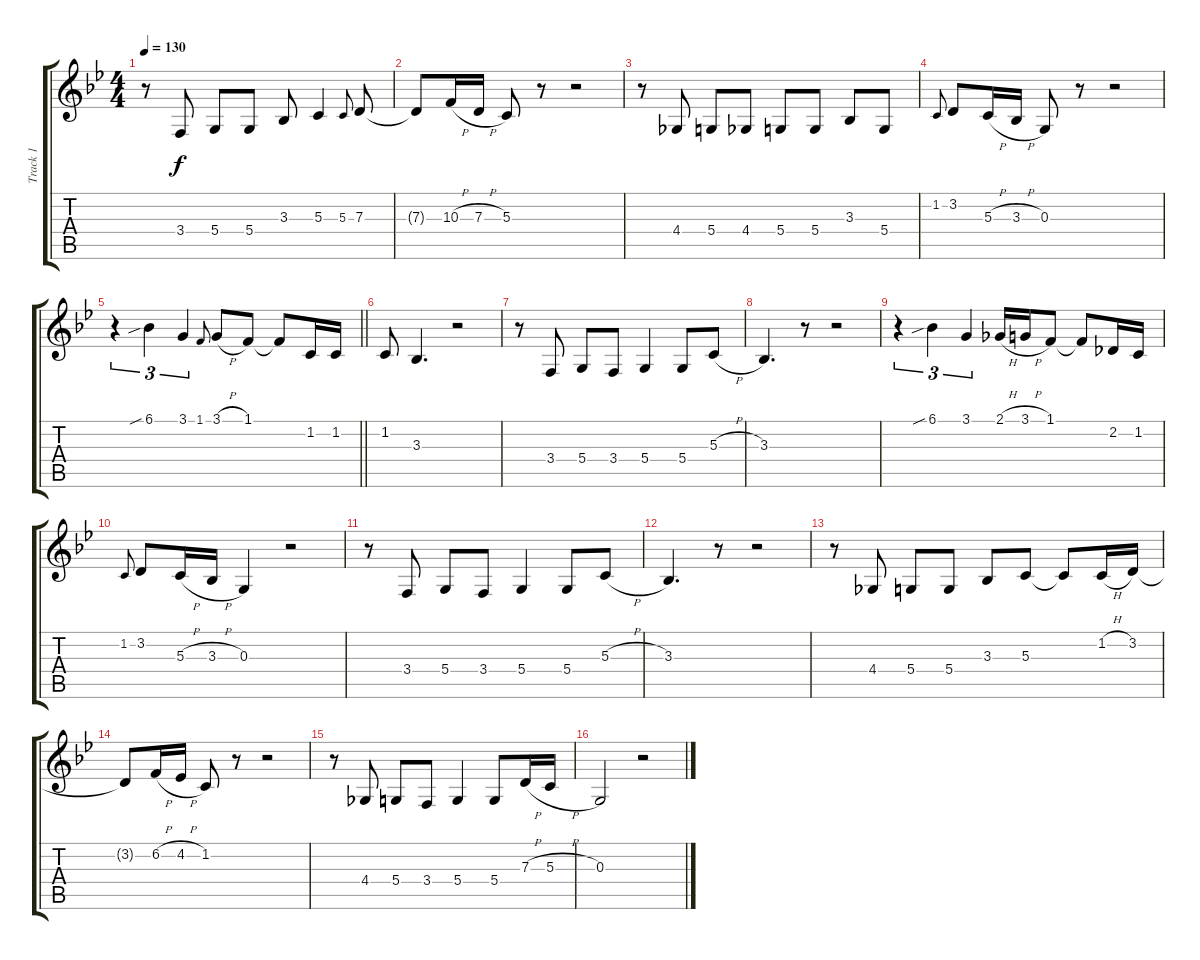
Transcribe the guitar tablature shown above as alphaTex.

\track ("Track 1" "Track 1") {instrument tenorsax}
\staff {score tabs}
\tuning (E4 B3 G3 D3 A2 E2) {hide}
\ts (4 4)
\tempo 130
\clef g2
\ks gminor
r.8{dy f} 3.4.8 5.4.8 5.4.8 3.3.8 5.3.4 5.3.8{gr onbeat} 7.3.8 |
7.3{t}.8 10.3{h}.16 7.3{h}.16 5.3.8 r.8 r.2 |
r.8 4.4.8 5.4.8 4.4.8 5.4.8 5.4.8 3.3.8 5.4.8 |
1.2.8{gr onbeat} 3.2.8 5.3{h}.16 3.3{h}.16 0.3.8 r.8 r.2 |
\barLineRight lightlight
r.4{tu (3 2)} 6.1{sib}.4{tu (3 2)} 3.1.4{tu (3 2)} 1.1.8{gr onbeat} 3.1{h}.8 1.1.8 1.1{t}.8 1.2.16 1.2.16 |
1.2.8 3.3.4{d} r.2 |
r.8 3.4.8 5.4.8 3.4.8 5.4.4 5.4.8 5.3{h}.8 |
3.3.4{d} r.8 r.2 |
r.4{tu (3 2)} 6.1{sib}.4{tu (3 2)} 3.1.4{tu (3 2)} 2.1{h}.16 3.1{h}.16 1.1.8 1.1{t}.8 2.2.16 1.2.16 |
1.2.8{gr onbeat} 3.2.8 5.3{h}.16 3.3{h}.16 0.3.4 r.2 |
r.8 3.4.8 5.4.8 3.4.8 5.4.4 5.4.8 5.3{h}.8 |
3.3.4{d} r.8 r.2 |
r.8 4.4.8 5.4.8 5.4.8 3.3.8 5.3.8 5.3{t}.8 1.2{h}.16 3.2.16 |
3.2{t}.8 6.2{h}.16 4.2{h}.16 1.2.8 r.8 r.2 |
r.8 4.4.8 5.4.8 3.4.8 5.4.4 5.4.8 7.3{h}.16 5.3{h}.16 |
0.3.2 r.2
